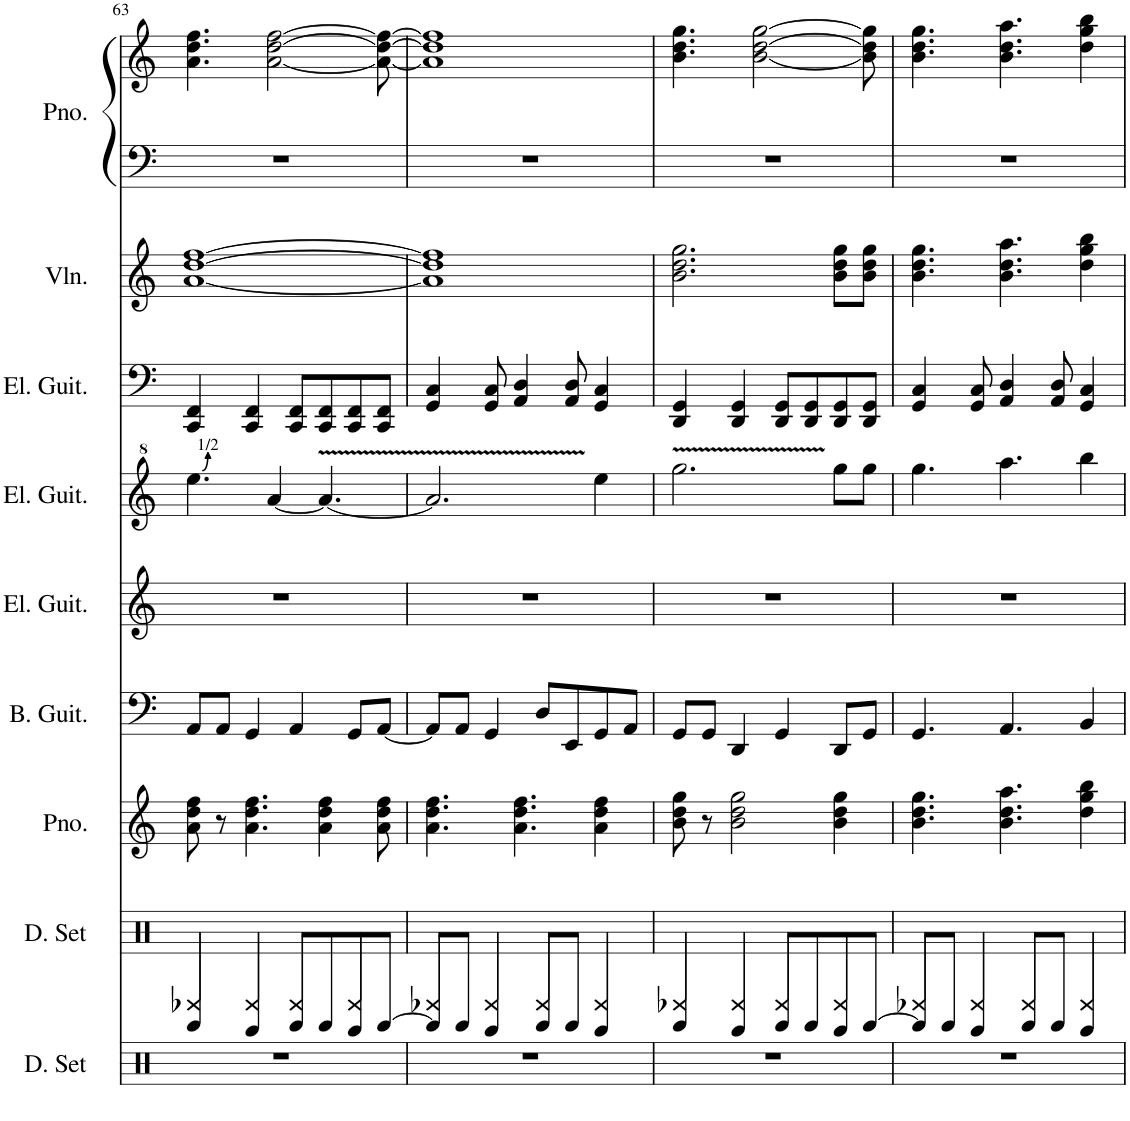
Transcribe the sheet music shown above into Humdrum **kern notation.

**kern	**kern	**kern	**kern	**kern	**kern	**kern	**kern	**kern	**kern
*part9	*part8	*part7	*part6	*part5	*part4	*part3	*part2	*part1	*part1
*staff10	*staff9	*staff8	*staff7	*staff6	*staff5	*staff4	*staff3	*staff2	*staff1
*I"ドラムセット	*I"ドラムセット	*I"ピアノ	*I"ベース	*I"エレキギター	*I"エレキギター	*I"エレキギター	*I"ヴァイオリン	*I"ピアノ	*
!!LO:PB:g=z
*clefX	*clefX	*clefG2	*clefF4	*clefG2	*clefG^2	*clefF4	*clefG2	*clefF4	*clefG2
*k[]	*k[]	*k[]	*k[]	*k[]	*k[]	*k[]	*k[]	*k[]	*k[]
*M4/4	*M4/4	*M4/4	*M4/4	*M4/4	*M4/4	*M4/4	*M4/4	*M4/4	*M4/4
=63	=63	=63	=63	=63	=63	=63	=63	=63	=63
*	*^	*	*	*	*	*	*	*	*
1r	4EE/	4BB-X/	8a\ 8dd\ 8ff\	8AA/L	1r	4.eee\	4CC/ 4FF/	[1a [1dd [1ff	1r	4.a\ 4.dd\ 4.ff\
.	.	.	8r	8AA/J	.	.	.	.	.	.
.	4DD/	4BB/	4.a\ 4.dd\ 4.ff\	4GG/	.	.	4CC/ 4FF/	.	.	.
.	.	.	.	.	.	[4aa/	.	.	.	[2a\ [2dd\ [2ff\
.	8EE/L	4BB/	.	4AA/	.	.	8CC/ 8FF/L	.	.	.
.	8EE/	.	4a\ 4dd\ 4ff\	.	.	4.aa/_	8CC/ 8FF/	.	.	.
.	8DD/	4BB/	.	8GG/L	.	.	8CC/ 8FF/	.	.	.
.	[8EE/J	.	8a\ 8dd\ 8ff\	[8AA/J	.	.	8CC/ 8FF/J	.	.	8a\_ 8dd\_ 8ff\_
=64	=64	=64	=64	=64	=64	=64	=64	=64	=64	=64
1r	8EE/L]	4BB-X/	4.a\ 4.dd\ 4.ff\	8AA/L]	1r	2.aa/]	4GG/ 4C/	1a] 1dd] 1ff]	1r	1a] 1dd] 1ff]
.	8EE/J	.	.	8AA/J	.	.	.	.	.	.
.	4DD/	4BB/	.	4GG/	.	.	8GG/ 8C/	.	.	.
.	.	.	4.a\ 4.dd\ 4.ff\	.	.	.	4AA/ 4D/	.	.	.
.	8EE/L	4BB/	.	8D/L	.	.	.	.	.	.
.	8EE/J	.	.	8EE/	.	.	8AA/ 8D/	.	.	.
.	4DD/	4BB/	4a\ 4dd\ 4ff\	8GG/	.	4eee\	4GG/ 4C/	.	.	.
.	.	.	.	8AA/J	.	.	.	.	.	.
=65	=65	=65	=65	=65	=65	=65	=65	=65	=65	=65
1r	4EE/	4BB-X/	8b\ 8dd\ 8gg\	8GG/L	1r	2.ggg\	4DD/ 4GG/	2.b\ 2.dd\ 2.gg\	1r	4.b\ 4.dd\ 4.gg\
.	.	.	8r	8GG/J	.	.	.	.	.	.
.	4DD/	4BB/	2b\ 2dd\ 2gg\	4DD/	.	.	4DD/ 4GG/	.	.	.
.	.	.	.	.	.	.	.	.	.	[2b\ [2dd\ [2gg\
.	8EE/L	4BB/	.	4GG/	.	.	8DD/ 8GG/L	.	.	.
.	8EE/	.	.	.	.	.	8DD/ 8GG/	.	.	.
.	8DD/	4BB/	4b\ 4dd\ 4gg\	8DD/L	.	8ggg\L	8DD/ 8GG/	8b\ 8dd\ 8gg\L	.	.
.	[8EE/J	.	.	8GG/J	.	8ggg\J	8DD/ 8GG/J	8b\ 8dd\ 8gg\J	.	8b\] 8dd\] 8gg\]
=66	=66	=66	=66	=66	=66	=66	=66	=66	=66	=66
1r	8EE/L]	4BB-X/	4.b\ 4.dd\ 4.gg\	4.GG/	1r	4.ggg\	4GG/ 4C/	4.b\ 4.dd\ 4.gg\	1r	4.b\ 4.dd\ 4.gg\
.	8EE/J	.	.	.	.	.	.	.	.	.
.	4DD/	4BB/	.	.	.	.	8GG/ 8C/	.	.	.
.	.	.	4.b\ 4.dd\ 4.aa\	4.AA/	.	4.aaa\	4AA/ 4D/	4.b\ 4.dd\ 4.aa\	.	4.b\ 4.dd\ 4.aa\
.	8EE/L	4BB/	.	.	.	.	.	.	.	.
.	8EE/J	.	.	.	.	.	8AA/ 8D/	.	.	.
.	4DD/	4BB/	4dd\ 4gg\ 4bb\	4BB/	.	4bbb\	4GG/ 4C/	4dd\ 4gg\ 4bb\	.	4dd\ 4gg\ 4bb\
*	*v	*v	*	*	*	*	*	*	*	*
=	=	=	=	=	=	=	=	=	=
*-	*-	*-	*-	*-	*-	*-	*-	*-	*-
